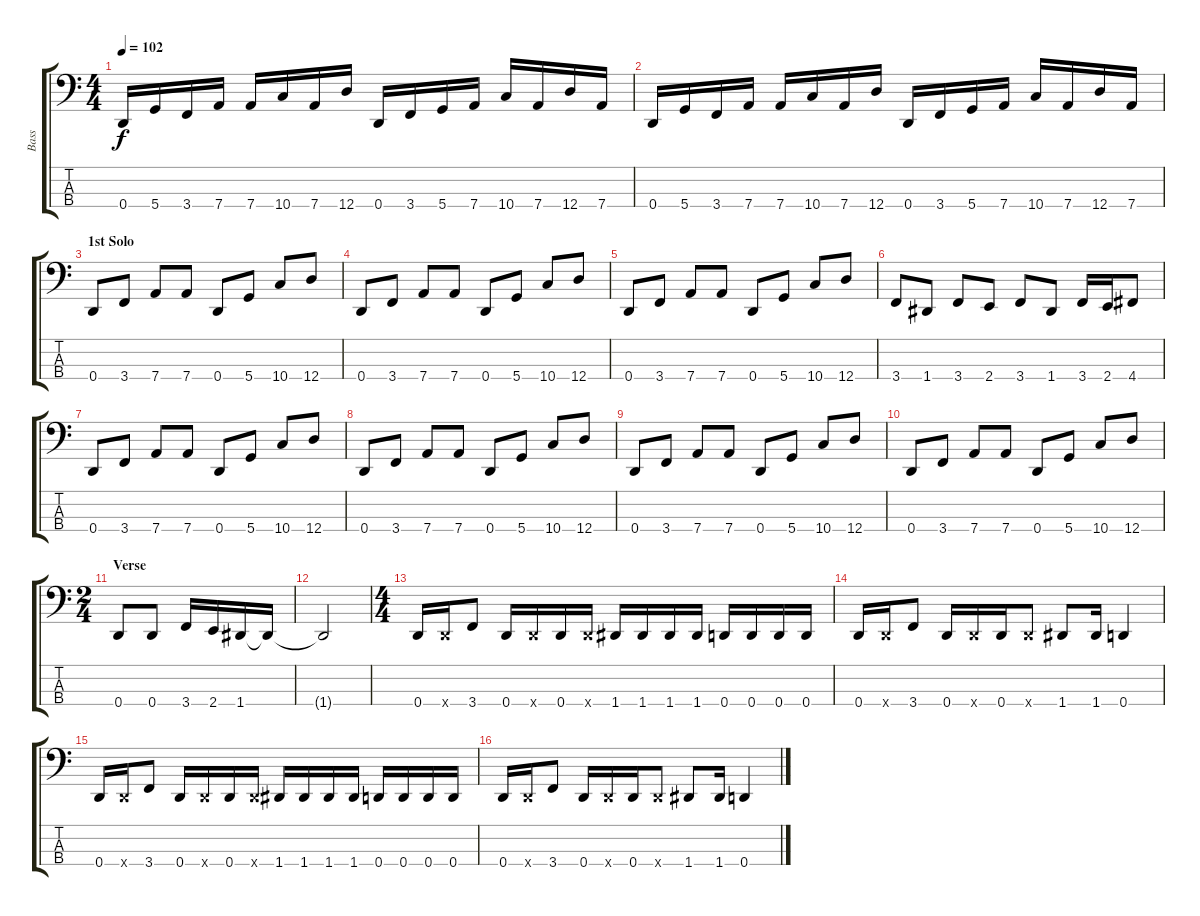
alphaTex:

\track ("Bass" "Bass") {instrument slapbass1}
\staff {score tabs}
\tuning (G2 D2 A1 D1) {hide}
\ts (4 4)
\tempo 102
\clef f4
\ks c
0.4.16{dy f} 5.4.16 3.4.16 7.4.16 7.4.16 10.4.16 7.4.16 12.4.16 0.4.16 3.4.16 5.4.16 7.4.16 10.4.16 7.4.16 12.4.16 7.4.16 |
0.4.16 5.4.16 3.4.16 7.4.16 7.4.16 10.4.16 7.4.16 12.4.16 0.4.16 3.4.16 5.4.16 7.4.16 10.4.16 7.4.16 12.4.16 7.4.16 |
\section ("" "1st Solo")
0.4.8 3.4.8 7.4.8 7.4.8 0.4.8 5.4.8 10.4.8 12.4.8 |
0.4.8 3.4.8 7.4.8 7.4.8 0.4.8 5.4.8 10.4.8 12.4.8 |
0.4.8 3.4.8 7.4.8 7.4.8 0.4.8 5.4.8 10.4.8 12.4.8 |
3.4.8 1.4.8 3.4.8 2.4.8 3.4.8 1.4.8 3.4.16 2.4.16 4.4.8 |
0.4.8 3.4.8 7.4.8 7.4.8 0.4.8 5.4.8 10.4.8 12.4.8 |
0.4.8 3.4.8 7.4.8 7.4.8 0.4.8 5.4.8 10.4.8 12.4.8 |
0.4.8 3.4.8 7.4.8 7.4.8 0.4.8 5.4.8 10.4.8 12.4.8 |
0.4.8 3.4.8 7.4.8 7.4.8 0.4.8 5.4.8 10.4.8 12.4.8 |
\ts (2 4)
\section ("" "Verse")
0.4.8 0.4.8 3.4.16 2.4.16 1.4.16 1.4{t}.16 |
1.4{t}.2 |
\ts (4 4)
0.4.16 0.4{x}.16 3.4.8 0.4.16 0.4{x}.16 0.4.16 0.4{x}.16 1.4.16 1.4.16 1.4.16 1.4.16 0.4.16 0.4.16 0.4.16 0.4.16 |
0.4.16 0.4{x}.16 3.4.8 0.4.16 0.4{x}.16 0.4.16 0.4{x}.8 1.4.8 1.4.16 0.4.4 |
0.4.16 0.4{x}.16 3.4.8 0.4.16 0.4{x}.16 0.4.16 0.4{x}.16 1.4.16 1.4.16 1.4.16 1.4.16 0.4.16 0.4.16 0.4.16 0.4.16 |
0.4.16 0.4{x}.16 3.4.8 0.4.16 0.4{x}.16 0.4.16 0.4{x}.8 1.4.8 1.4.16 0.4.4
